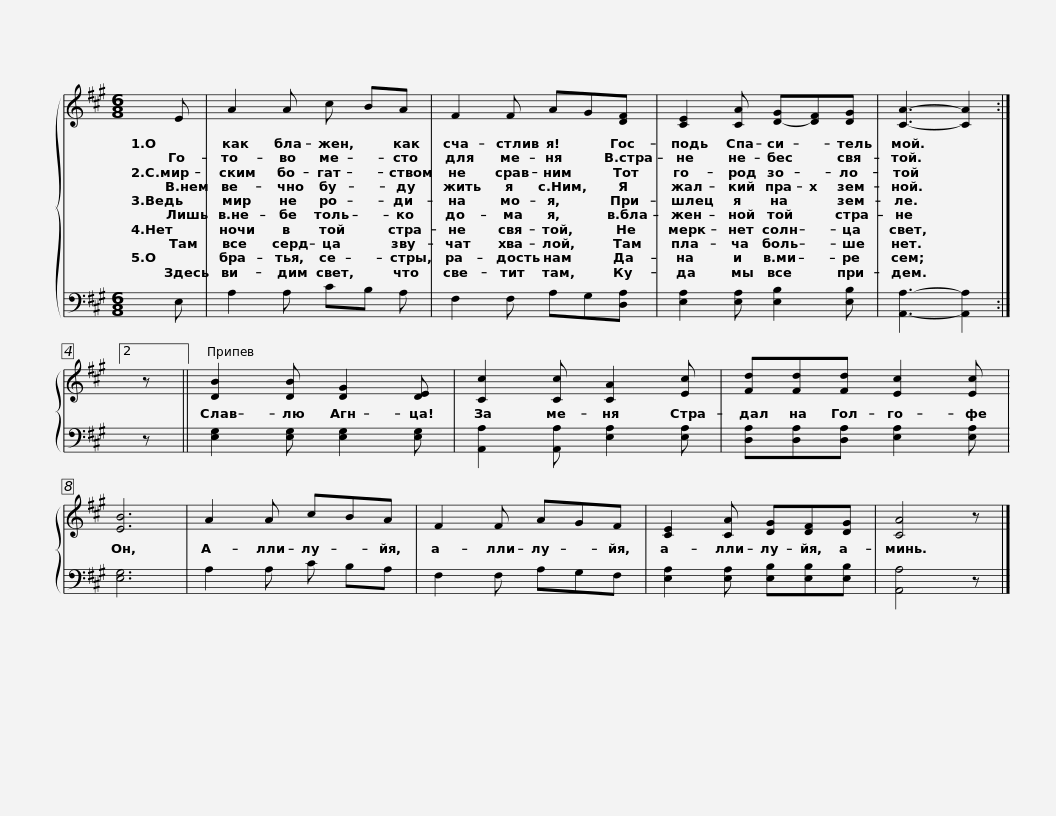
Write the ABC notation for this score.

X:1
%%score { 1 | 2 }
L:1/8
M:6/8
I:linebreak $
K:A
V:1 treble
V:2 bass
V:1
 E | A2 A c BA | F2 F AG[DF] |$ [CE]2 [CA] [D-G][DF][DG] | [CA]3- [CA]2 :|2 %5
 z ||$ [DB]2 [DB] [DG]2 [DE] | [Cc]2 [Cc] [CA]2 [Ec] | [Fd][Fd][Fd] [Ec]2 [Ec] | [EB]6 | %10
 A2 A cBA |$ F2 F AGF | [CE]2 [CA] [DG][DF][DG] | [CA]4 z |] %14
V:2
 E, | A,2 A, CB, A, | F,2 F, A,G,[D,A,] |$ [E,A,]2 [E,A,] [E,B,]2 [E,B,] | [A,,A,]3- [A,,A,]2 :|2 %5
 z ||$ [E,G,]2 [E,G,] [E,G,]2 [E,G,] | [A,,A,]2 [A,,A,] [E,A,]2 [E,A,] | [D,A,][D,A,][D,A,] [E,A,]2 [E,A,] | [E,G,]6 | %10
 A,2 A, C B,A, |$ F,2 F, A,G,F, | [E,A,]2 [E,A,] [E,B,][E,B,][E,B,] | [A,,A,]4 z |] %14
